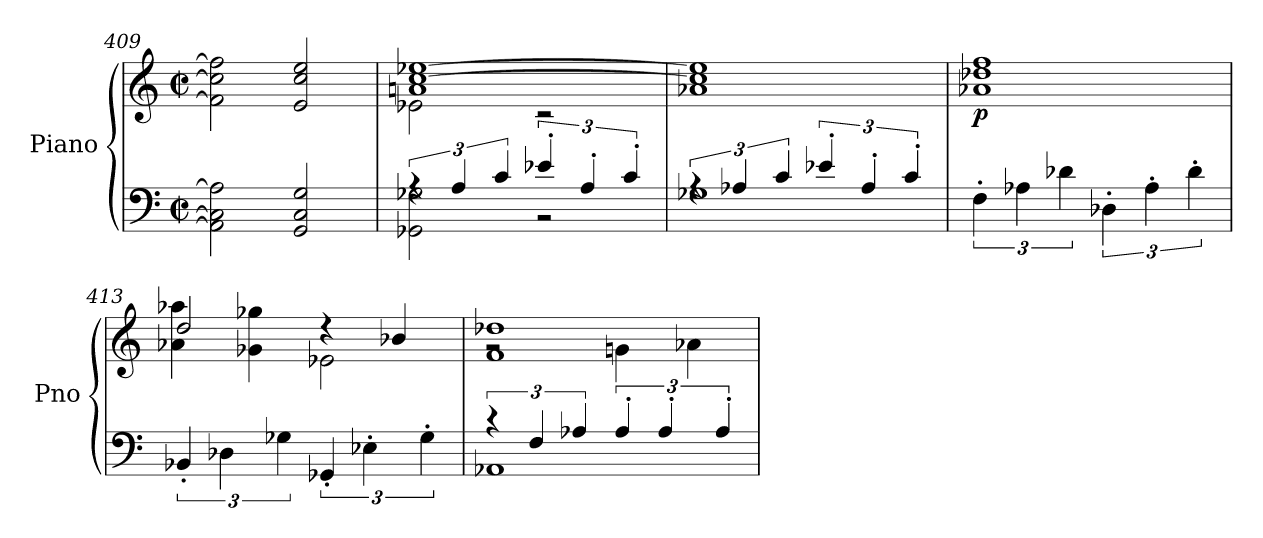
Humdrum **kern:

**kern	**kern	**dynam
*part1	*part1	*part1
*staff2	*staff1	*staff1/2
*I"Piano	*	*
*I'Pno	*	*
*clefF4	*clefG2	*
*k[]	*k[]	*
*M4/4	*M4/4	*
*met(c|)	*met(c|)	*
=409	=409	=409
2AA\] 2C\] 2A\]	2f\] 2cc\] 2ff\]	.
2GG/ 2C/ 2G/	2e/ 2cc/ 2ee/	.
=410	=410	=410
*^	*^	*
6rA	2GG-X\ 2G-X\	1an [1cc [1ee-X	2e-X\	.
6A/	.	.	.	.
6c/	.	.	.	.
6e-X'/	2r	.	2r	.
6A'/	.	.	.	.
6c'/	.	.	.	.
*	*	*v	*v	*
=411	=411	=411	=411
6rA	1G-X	1a-X 1cc] 1ee-]	.
6A-X/	.	.	.
6c/	.	.	.
6e-X'/	.	.	.
6A-'/	.	.	.
6c'/	.	.	.
*v	*v	*	*
=412	=412	=412
!	!	!LO:DY:b
6F'\	1a-X 1dd-X 1ff	p
6A-X\	.	.
6d-X\	.	.
6D-X'\	.	.
6A-'\	.	.
6d-'\	.	.
=413	=413	=413
*	*^	*
6BB-X'/	2dd/	4a-X\ 4aa-X\	.
6D-X\	.	.	.
.	.	4g-X\ 4gg-X\	.
6G-X\	.	.	.
6GG-X'/	4r	2e-X\	.
6E-X'\	.	.	.
.	4b-X/	.	.
6G-'\	.	.	.
!!LO:LB:g=z	!!
=414	=414	=414	=414
*^	*	*	*
6r	1AA-X	1f 1dd-X	2rg	.
6F/	.	.	.	.
6A-X/	.	.	.	.
6A-'/	.	.	4gn\	.
6A-'/	.	.	.	.
.	.	.	4a-X\	.
6A-'/	.	.	.	.
*v	*v	*	*	*
*	*v	*v	*
=	=	=
*-	*-	*-
